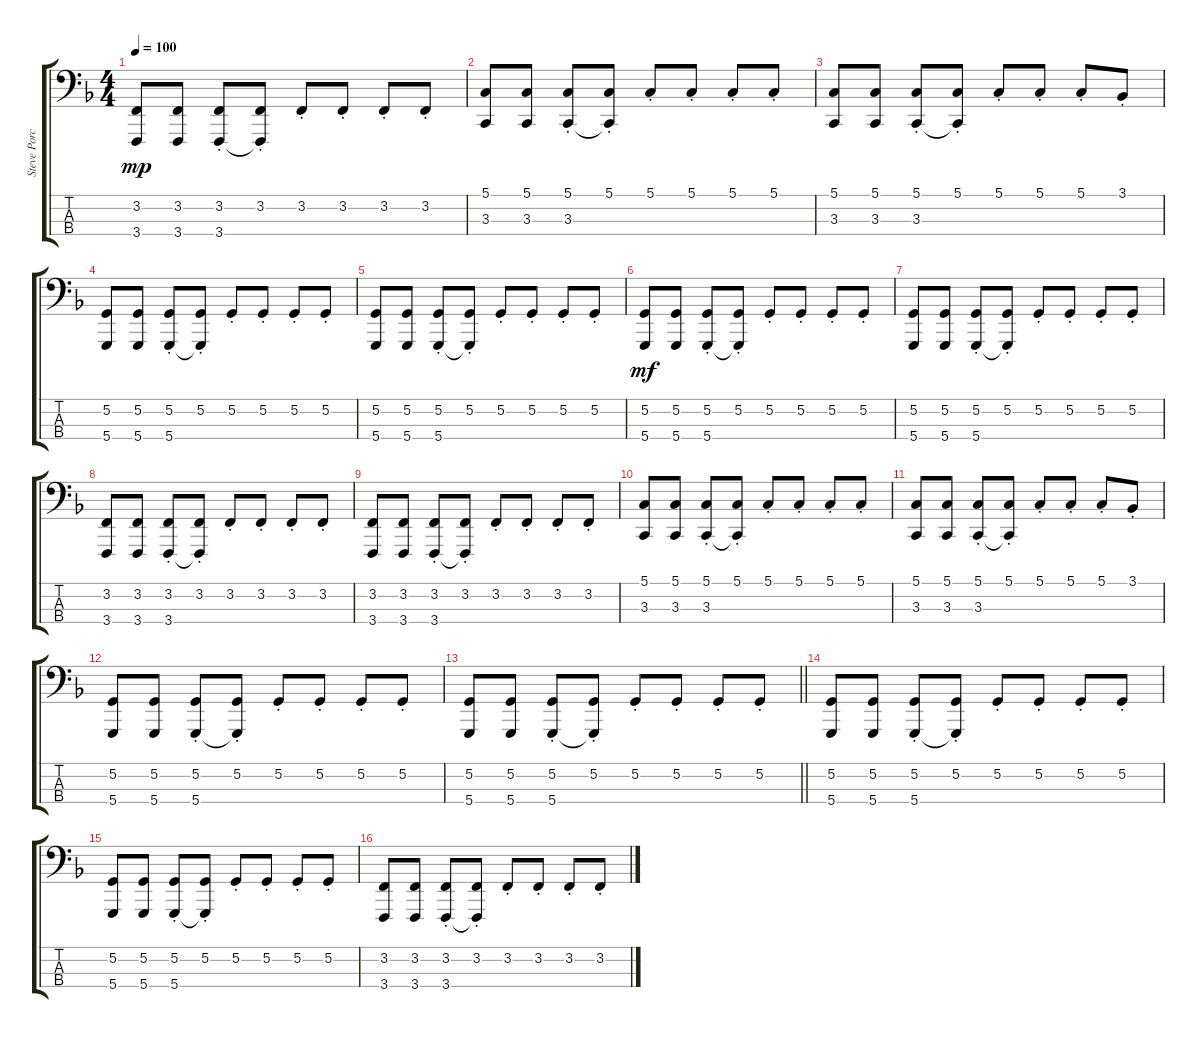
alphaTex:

\track ("Steve Porcaro-1 " "Steve Porc") {instrument tuba}
\staff {score tabs}
\tuning (G2 D2 A1 D1) {hide}
\ts (4 4)
\tempo 100
\clef f4
\ks f
(3.2 3.4).8{dy mp} (3.2 3.4).8 (3.2{st} 3.4{st}).8 (3.2{st} 3.4{t}).8 3.2{st}.8 3.2{st}.8 3.2{st}.8 3.2{st}.8 |
(5.1 3.3).8 (5.1 3.3).8 (5.1{st} 3.3{st}).8 (5.1{st} 3.3{t}).8 5.1{st}.8 5.1{st}.8 5.1{st}.8 5.1{st}.8 |
(5.1 3.3).8 (5.1 3.3).8 (5.1{st} 3.3{st}).8 (5.1{st} 3.3{t}).8 5.1{st}.8 5.1{st}.8 5.1{st}.8 3.1{st}.8 |
(5.2 5.4).8 (5.2 5.4).8 (5.2{st} 5.4{st}).8 (5.2{st} 5.4{t}).8 5.2{st}.8 5.2{st}.8 5.2{st}.8 5.2{st}.8 |
(5.2 5.4).8 (5.2 5.4).8 (5.2{st} 5.4{st}).8 (5.2{st} 5.4{t}).8 5.2{st}.8 5.2{st}.8 5.2{st}.8 5.2{st}.8 |
(5.2 5.4).8{dy mf} (5.2 5.4).8 (5.2{st} 5.4{st}).8 (5.2{st} 5.4{t}).8 5.2{st}.8 5.2{st}.8 5.2{st}.8 5.2{st}.8 |
(5.2 5.4).8 (5.2 5.4).8 (5.2{st} 5.4{st}).8 (5.2{st} 5.4{t}).8 5.2{st}.8 5.2{st}.8 5.2{st}.8 5.2{st}.8 |
(3.2 3.4).8 (3.2 3.4).8 (3.2{st} 3.4{st}).8 (3.2{st} 3.4{t}).8 3.2{st}.8 3.2{st}.8 3.2{st}.8 3.2{st}.8 |
(3.2 3.4).8 (3.2 3.4).8 (3.2{st} 3.4{st}).8 (3.2{st} 3.4{t}).8 3.2{st}.8 3.2{st}.8 3.2{st}.8 3.2{st}.8 |
(5.1 3.3).8 (5.1 3.3).8 (5.1{st} 3.3{st}).8 (5.1{st} 3.3{t}).8 5.1{st}.8 5.1{st}.8 5.1{st}.8 5.1{st}.8 |
(5.1 3.3).8 (5.1 3.3).8 (5.1{st} 3.3{st}).8 (5.1{st} 3.3{t}).8 5.1{st}.8 5.1{st}.8 5.1{st}.8 3.1{st}.8 |
(5.2 5.4).8 (5.2 5.4).8 (5.2{st} 5.4{st}).8 (5.2{st} 5.4{t}).8 5.2{st}.8 5.2{st}.8 5.2{st}.8 5.2{st}.8 |
\barLineRight lightlight
(5.2 5.4).8 (5.2 5.4).8 (5.2{st} 5.4{st}).8 (5.2{st} 5.4{t}).8 5.2{st}.8 5.2{st}.8 5.2{st}.8 5.2{st}.8 |
(5.2 5.4).8 (5.2 5.4).8 (5.2{st} 5.4{st}).8 (5.2{st} 5.4{t}).8 5.2{st}.8 5.2{st}.8 5.2{st}.8 5.2{st}.8 |
(5.2 5.4).8 (5.2 5.4).8 (5.2{st} 5.4{st}).8 (5.2{st} 5.4{t}).8 5.2{st}.8 5.2{st}.8 5.2{st}.8 5.2{st}.8 |
(3.2 3.4).8 (3.2 3.4).8 (3.2{st} 3.4{st}).8 (3.2{st} 3.4{t}).8 3.2{st}.8 3.2{st}.8 3.2{st}.8 3.2{st}.8
